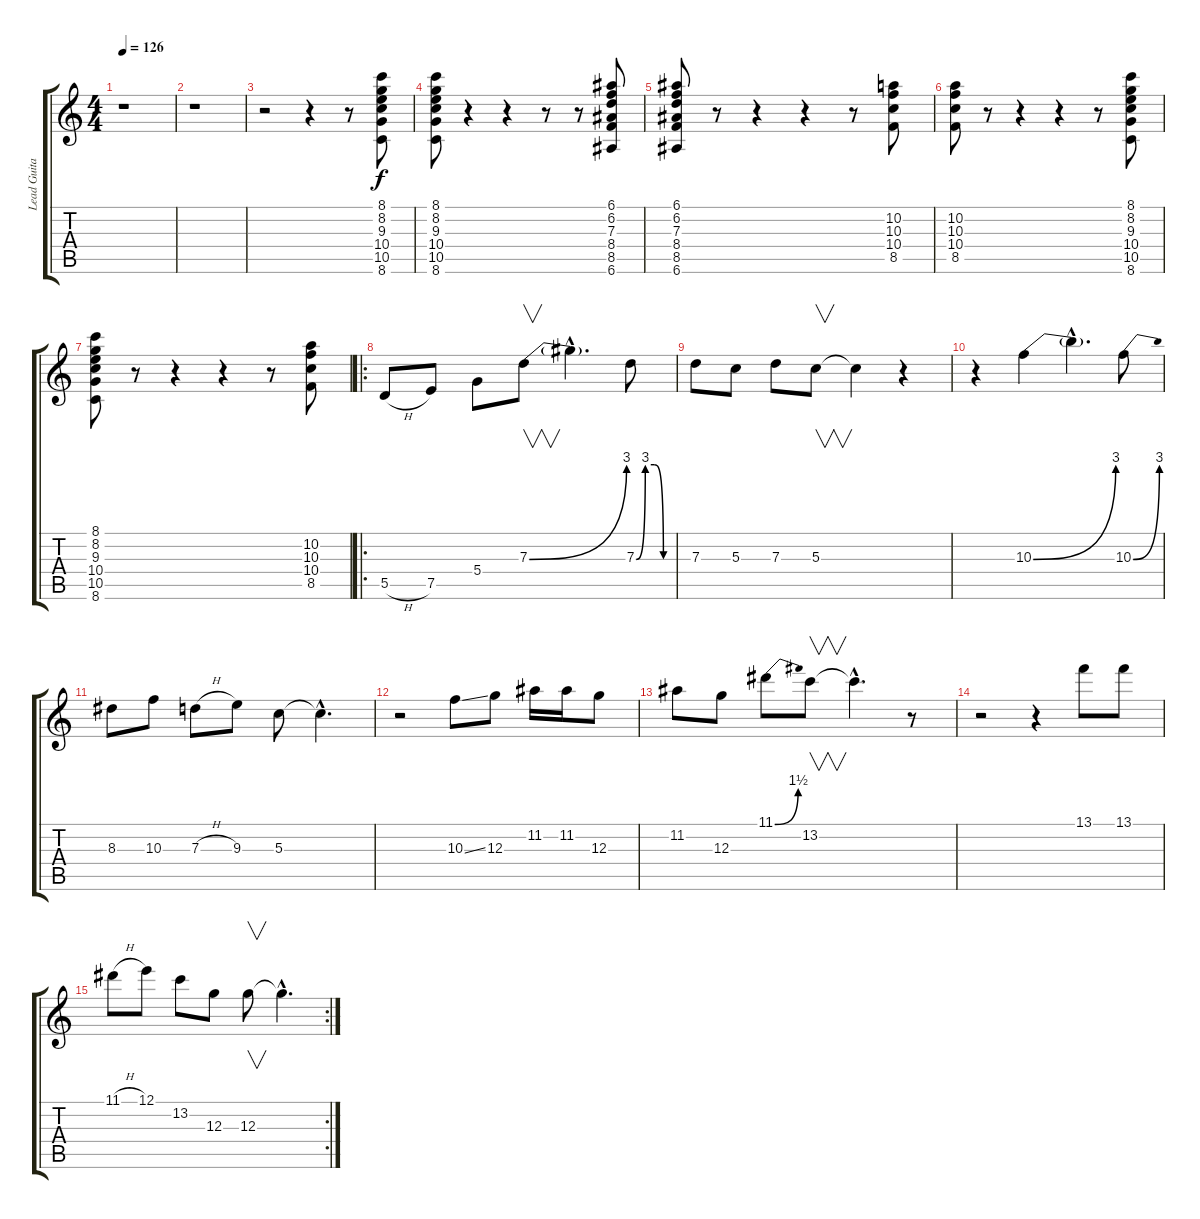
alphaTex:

\track ("Lead Guitar (2)" "Lead Guita") {instrument distortionguitar}
\staff {score tabs}
\tuning (E4 B3 G3 D3 A2 E2) {hide}
\ts (4 4)
\tempo 126
\clef g2
\ks c
r.1{dy f} |
r.1 |
r.2 r.4 r.8 (8.1 8.2 9.3 10.4 10.5 8.6).8 |
(8.1 8.2 9.3 10.4 10.5 8.6).8 r.4 r.4 r.8 r.8 (6.1 6.2 7.3 8.4 8.5 6.6).8 |
(6.1 6.2 7.3 8.4 8.5 6.6).8 r.8 r.4 r.4 r.8 (10.2 10.3 10.4 8.5).8 |
(10.2 10.3 10.4 8.5).8 r.8 r.4 r.4 r.8 (8.1 8.2 9.3 10.4 10.5 8.6).8 |
(8.1 8.2 9.3 10.4 10.5 8.6).8 r.8 r.4 r.4 r.8 (10.2 10.3 10.4 8.5).8 |
\ro
5.5{h}.8 7.5.8 5.4.8 7.3{be (bend 0 0 60 12)}.8{v} 7.3{hac t}.4{d} 7.3{be (custom 0 0 15 12 30 12 45 0 60 0)}.8 |
7.3.8 5.3.8 7.3.8 5.3.8{v} 5.3{t}.4 r.4 |
r.4 10.3{be (bend 0 0 60 12)}.4 10.3{hac t}.4{d} 10.3{be (bend 0 0 60 12)}.8 |
8.3.8 10.3.8 7.3{h}.8 9.3.8 5.3.8 5.3{hac t}.4{d} |
r.2 10.3{ss}.8 12.3.8 11.2.16 11.2.16 12.3.8 |
11.2.8 12.3.8 11.1{be (bend 0 0 60 6)}.8 13.2.8{v} 13.2{hac t}.4{d} r.8 |
r.2 r.4 13.1.8 13.1.8 |
\rc 2
11.1{h}.8 12.1.8 13.2.8 12.3.8 12.3.8{v} 12.3{hac t}.4{d}
